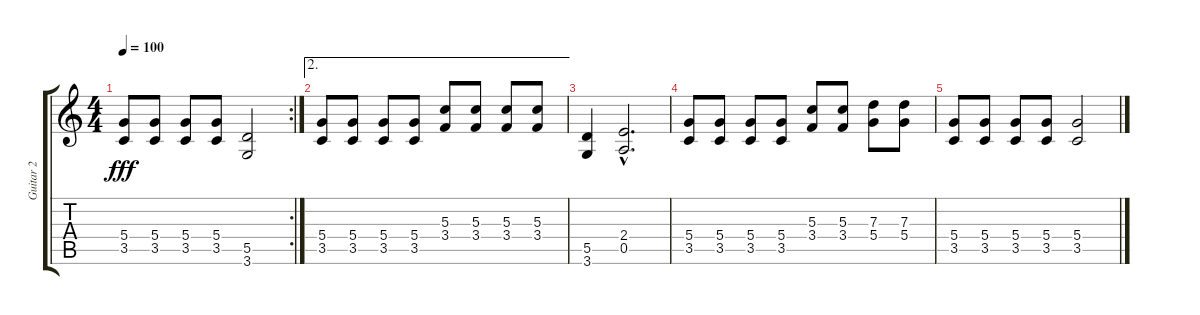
\track ("Guitar 2" "Guitar 2") {instrument electricguitarmuted}
\staff {score tabs}
\tuning (E4 B3 G3 D3 A2 E2) {hide}
\rc 2
\ts (4 4)
\tempo 100
\clef g2
\ks c
(5.4 3.5).8{dy fff} (5.4 3.5).8 (5.4 3.5).8 (5.4 3.5).8 (5.5 3.6).2 |
\ae 2
(5.4 3.5).8 (5.4 3.5).8 (5.4 3.5).8 (5.4 3.5).8 (5.3 3.4).8 (5.3 3.4).8 (5.3 3.4).8 (5.3 3.4).8 |
(5.5 3.6).4 (2.4{hac} 0.5{hac}).2{d} |
(5.4 3.5).8 (5.4 3.5).8 (5.4 3.5).8 (5.4 3.5).8 (5.3 3.4).8 (5.3 3.4).8 (7.3 5.4).8 (7.3 5.4).8 |
(5.4 3.5).8 (5.4 3.5).8 (5.4 3.5).8 (5.4 3.5).8 (5.4 3.5).2
